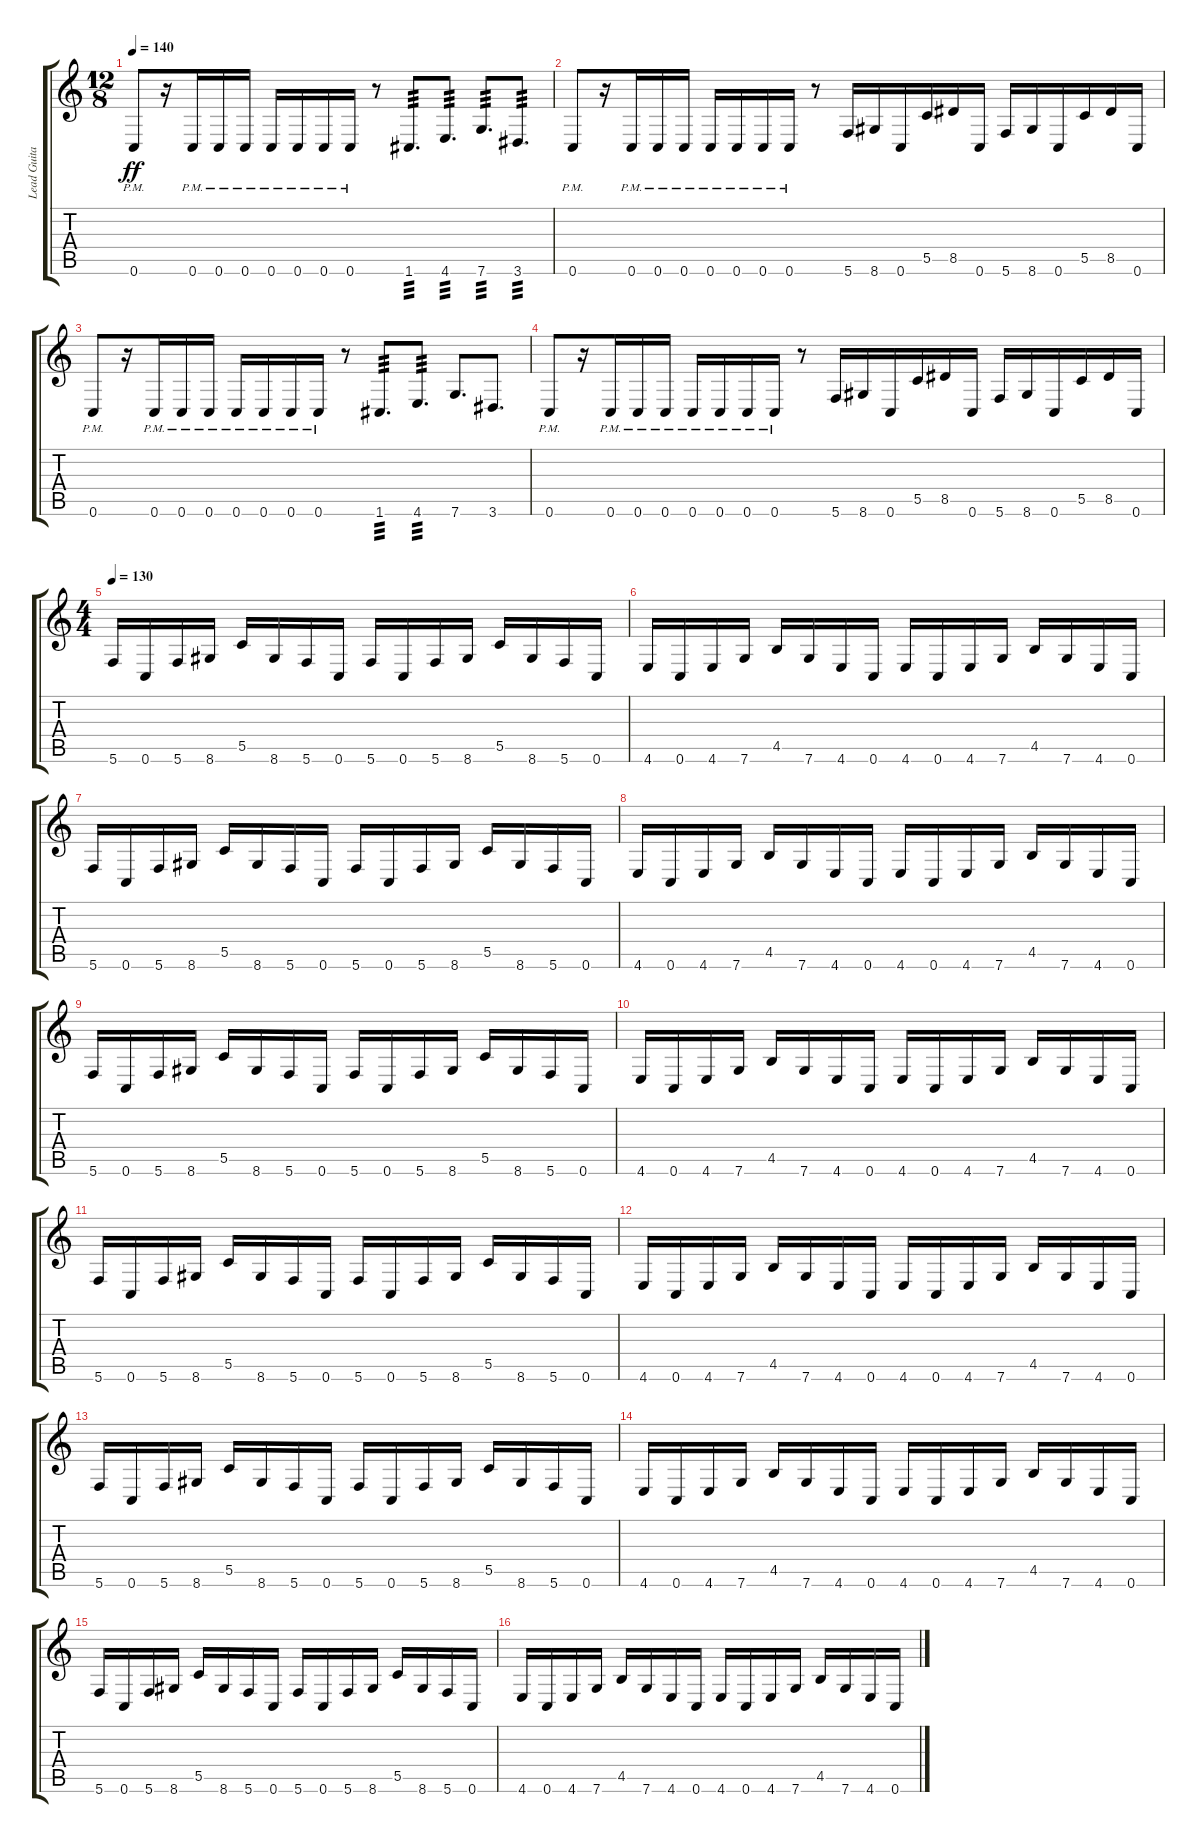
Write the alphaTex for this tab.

\track ("Lead Guitar" "Lead Guita") {instrument distortionguitar}
\staff {score tabs}
\tuning (D4 A3 F3 C3 G2 C2) {hide}
\ts (12 8)
\tempo 140
\clef g2
\ks c
0.6{pm}.8{dy ff} r.16 0.6{pm}.16 0.6{pm}.16 0.6{pm}.16 0.6{pm}.16 0.6{pm}.16 0.6{pm}.16 0.6{pm}.16 r.8 1.6.8{d tp 3} 4.6.8{d tp 3} 7.6.8{d tp 3} 3.6.8{d tp 3} |
0.6{pm}.8 r.16 0.6{pm}.16 0.6{pm}.16 0.6{pm}.16 0.6{pm}.16 0.6{pm}.16 0.6{pm}.16 0.6{pm}.16 r.8 5.6.16 8.6.16 0.6.16 5.5.16 8.5.16 0.6.16 5.6.16 8.6.16 0.6.16 5.5.16 8.5.16 0.6.16 |
0.6{pm}.8 r.16 0.6{pm}.16 0.6{pm}.16 0.6{pm}.16 0.6{pm}.16 0.6{pm}.16 0.6{pm}.16 0.6{pm}.16 r.8 1.6.8{d tp 3} 4.6.8{d tp 3} 7.6.8{d} 3.6.8{d} |
0.6{pm}.8 r.16 0.6{pm}.16 0.6{pm}.16 0.6{pm}.16 0.6{pm}.16 0.6{pm}.16 0.6{pm}.16 0.6{pm}.16 r.8 5.6.16 8.6.16 0.6.16 5.5.16 8.5.16 0.6.16 5.6.16 8.6.16 0.6.16 5.5.16 8.5.16 0.6.16 |
\ts (4 4)
\tempo 130
5.6.16 0.6.16 5.6.16 8.6.16 5.5.16 8.6.16 5.6.16 0.6.16 5.6.16 0.6.16 5.6.16 8.6.16 5.5.16 8.6.16 5.6.16 0.6.16 |
4.6.16 0.6.16 4.6.16 7.6.16 4.5.16 7.6.16 4.6.16 0.6.16 4.6.16 0.6.16 4.6.16 7.6.16 4.5.16 7.6.16 4.6.16 0.6.16 |
5.6.16 0.6.16 5.6.16 8.6.16 5.5.16 8.6.16 5.6.16 0.6.16 5.6.16 0.6.16 5.6.16 8.6.16 5.5.16 8.6.16 5.6.16 0.6.16 |
4.6.16 0.6.16 4.6.16 7.6.16 4.5.16 7.6.16 4.6.16 0.6.16 4.6.16 0.6.16 4.6.16 7.6.16 4.5.16 7.6.16 4.6.16 0.6.16 |
5.6.16 0.6.16 5.6.16 8.6.16 5.5.16 8.6.16 5.6.16 0.6.16 5.6.16 0.6.16 5.6.16 8.6.16 5.5.16 8.6.16 5.6.16 0.6.16 |
4.6.16 0.6.16 4.6.16 7.6.16 4.5.16 7.6.16 4.6.16 0.6.16 4.6.16 0.6.16 4.6.16 7.6.16 4.5.16 7.6.16 4.6.16 0.6.16 |
5.6.16 0.6.16 5.6.16 8.6.16 5.5.16 8.6.16 5.6.16 0.6.16 5.6.16 0.6.16 5.6.16 8.6.16 5.5.16 8.6.16 5.6.16 0.6.16 |
4.6.16 0.6.16 4.6.16 7.6.16 4.5.16 7.6.16 4.6.16 0.6.16 4.6.16 0.6.16 4.6.16 7.6.16 4.5.16 7.6.16 4.6.16 0.6.16 |
5.6.16 0.6.16 5.6.16 8.6.16 5.5.16 8.6.16 5.6.16 0.6.16 5.6.16 0.6.16 5.6.16 8.6.16 5.5.16 8.6.16 5.6.16 0.6.16 |
4.6.16 0.6.16 4.6.16 7.6.16 4.5.16 7.6.16 4.6.16 0.6.16 4.6.16 0.6.16 4.6.16 7.6.16 4.5.16 7.6.16 4.6.16 0.6.16 |
5.6.16 0.6.16 5.6.16 8.6.16 5.5.16 8.6.16 5.6.16 0.6.16 5.6.16 0.6.16 5.6.16 8.6.16 5.5.16 8.6.16 5.6.16 0.6.16 |
4.6.16 0.6.16 4.6.16 7.6.16 4.5.16 7.6.16 4.6.16 0.6.16 4.6.16 0.6.16 4.6.16 7.6.16 4.5.16 7.6.16 4.6.16 0.6.16
